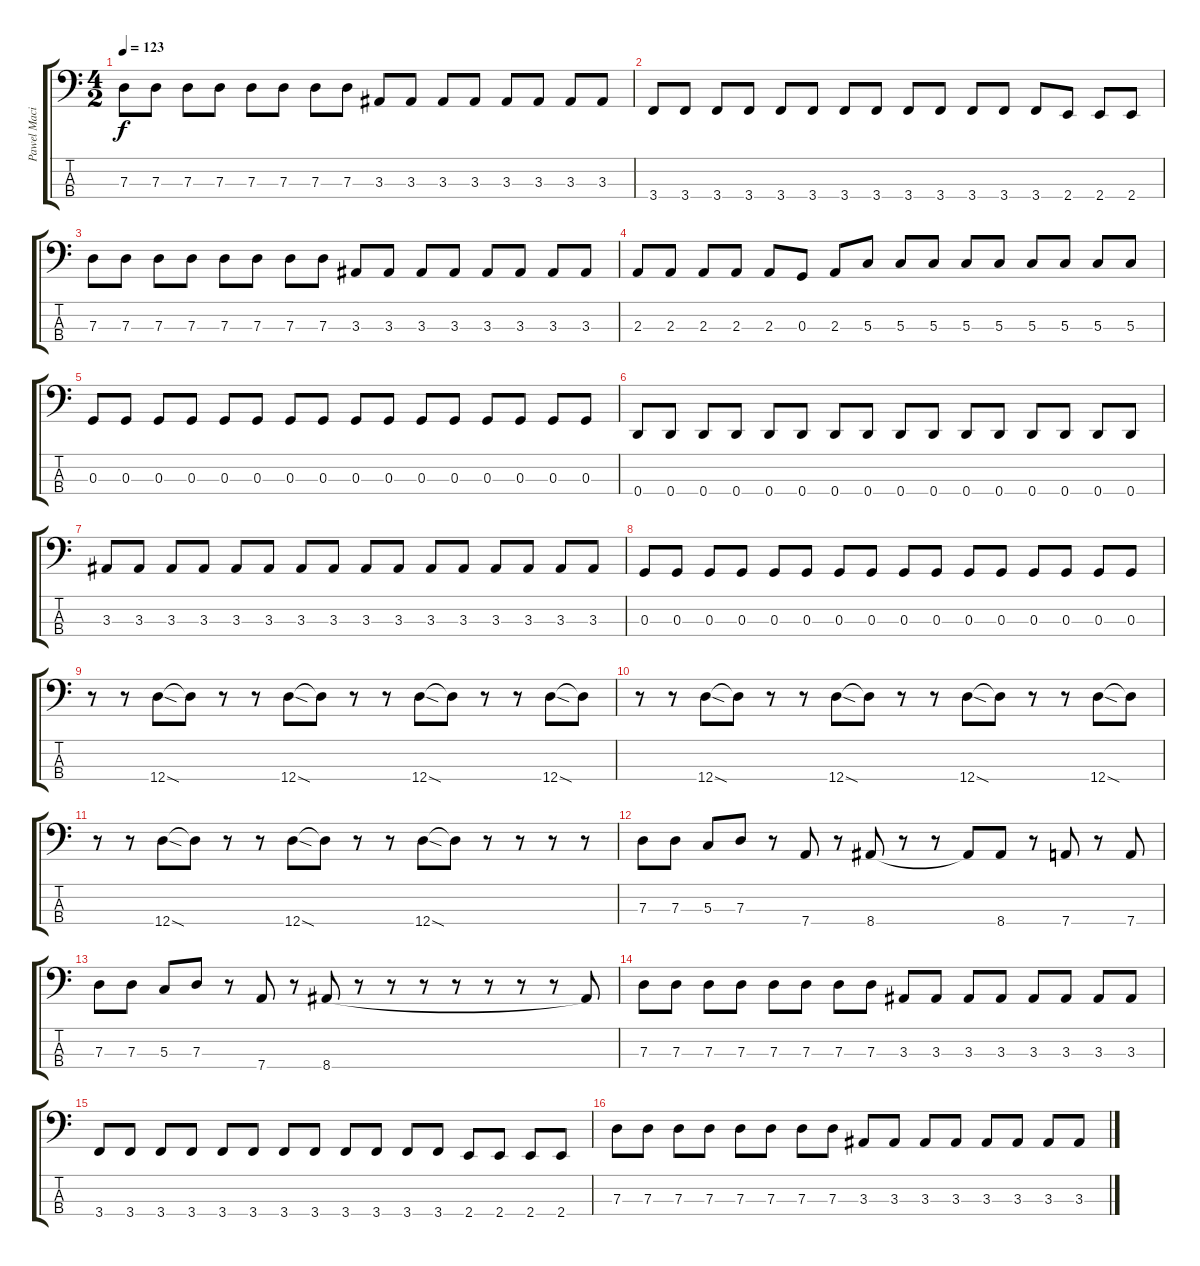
\track ("Pawel Maciwoda" "Pawel Maci") {instrument electricbassfinger}
\staff {score tabs}
\tuning (F2 C2 G1 D1) {hide}
\ts (4 2)
\tempo 123
\clef f4
\ks c
7.3.8{dy f} 7.3.8 7.3.8 7.3.8 7.3.8 7.3.8 7.3.8 7.3.8 3.3.8 3.3.8 3.3.8 3.3.8 3.3.8 3.3.8 3.3.8 3.3.8 |
3.4.8 3.4.8 3.4.8 3.4.8 3.4.8 3.4.8 3.4.8 3.4.8 3.4.8 3.4.8 3.4.8 3.4.8 3.4.8 2.4.8 2.4.8 2.4.8 |
7.3.8 7.3.8 7.3.8 7.3.8 7.3.8 7.3.8 7.3.8 7.3.8 3.3.8 3.3.8 3.3.8 3.3.8 3.3.8 3.3.8 3.3.8 3.3.8 |
2.3.8 2.3.8 2.3.8 2.3.8 2.3.8 0.3.8 2.3.8 5.3.8 5.3.8 5.3.8 5.3.8 5.3.8 5.3.8 5.3.8 5.3.8 5.3.8 |
0.3.8 0.3.8 0.3.8 0.3.8 0.3.8 0.3.8 0.3.8 0.3.8 0.3.8 0.3.8 0.3.8 0.3.8 0.3.8 0.3.8 0.3.8 0.3.8 |
0.4.8 0.4.8 0.4.8 0.4.8 0.4.8 0.4.8 0.4.8 0.4.8 0.4.8 0.4.8 0.4.8 0.4.8 0.4.8 0.4.8 0.4.8 0.4.8 |
3.3.8 3.3.8 3.3.8 3.3.8 3.3.8 3.3.8 3.3.8 3.3.8 3.3.8 3.3.8 3.3.8 3.3.8 3.3.8 3.3.8 3.3.8 3.3.8 |
0.3.8 0.3.8 0.3.8 0.3.8 0.3.8 0.3.8 0.3.8 0.3.8 0.3.8 0.3.8 0.3.8 0.3.8 0.3.8 0.3.8 0.3.8 0.3.8 |
r.8 r.8 12.4{sod}.8 12.4{t}.8 r.8 r.8 12.4{sod}.8 12.4{t}.8 r.8 r.8 12.4{sod}.8 12.4{t}.8 r.8 r.8 12.4{sod}.8 12.4{t}.8 |
r.8 r.8 12.4{sod}.8 12.4{t}.8 r.8 r.8 12.4{sod}.8 12.4{t}.8 r.8 r.8 12.4{sod}.8 12.4{t}.8 r.8 r.8 12.4{sod}.8 12.4{t}.8 |
r.8 r.8 12.4{sod}.8 12.4{t}.8 r.8 r.8 12.4{sod}.8 12.4{t}.8 r.8 r.8 12.4{sod}.8 12.4{t}.8 r.8 r.8 r.8 r.8 |
7.3.8 7.3.8 5.3.8 7.3.8 r.8 7.4.8 r.8 8.4.8 r.8 r.8 8.4{t}.8 8.4.8 r.8 7.4.8 r.8 7.4.8 |
7.3.8 7.3.8 5.3.8 7.3.8 r.8 7.4.8 r.8 8.4.8 r.8 r.8 r.8 r.8 r.8 r.8 r.8 8.4{t}.8 |
7.3.8 7.3.8 7.3.8 7.3.8 7.3.8 7.3.8 7.3.8 7.3.8 3.3.8 3.3.8 3.3.8 3.3.8 3.3.8 3.3.8 3.3.8 3.3.8 |
3.4.8 3.4.8 3.4.8 3.4.8 3.4.8 3.4.8 3.4.8 3.4.8 3.4.8 3.4.8 3.4.8 3.4.8 2.4.8 2.4.8 2.4.8 2.4.8 |
7.3.8 7.3.8 7.3.8 7.3.8 7.3.8 7.3.8 7.3.8 7.3.8 3.3.8 3.3.8 3.3.8 3.3.8 3.3.8 3.3.8 3.3.8 3.3.8
